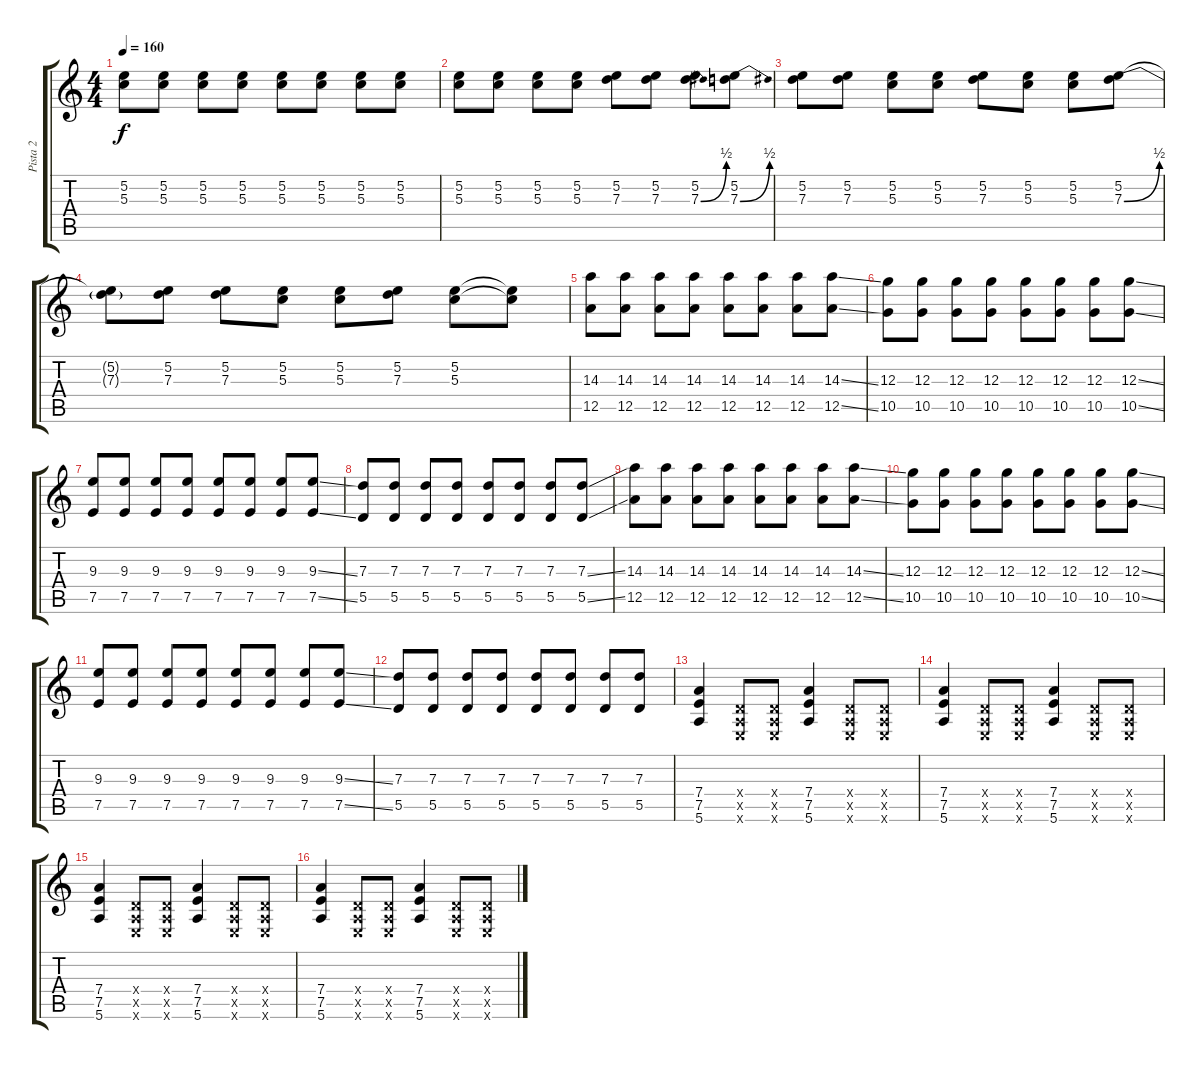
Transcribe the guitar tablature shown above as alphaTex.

\track ("Pista 2" "Pista 2") {instrument overdrivenguitar}
\staff {score tabs}
\tuning (E4 B3 G3 D3 A2 E2) {hide}
\ts (4 4)
\tempo 160
\clef g2
\ks c
(5.2 5.3).8{dy f} (5.2 5.3).8 (5.2 5.3).8 (5.2 5.3).8 (5.2 5.3).8 (5.2 5.3).8 (5.2 5.3).8 (5.2 5.3).8 |
(5.2 5.3).8 (5.2 5.3).8 (5.2 5.3).8 (5.2 5.3).8 (5.2 7.3).8 (5.2 7.3).8 (5.2 7.3{be (bend 0 0 60 2)}).8 (5.2 7.3{be (bend 0 0 60 2)}).8 |
(5.2 7.3).8 (5.2 7.3).8 (5.2 5.3).8 (5.2 5.3).8 (5.2 7.3).8 (5.2 5.3).8 (5.2 5.3).8 (5.2 7.3{be (bend 0 0 60 2)}).8 |
(5.2{t} 7.3{t}).8 (5.2 7.3).8 (5.2 7.3).8 (5.2 5.3).8 (5.2 5.3).8 (5.2 7.3).8 (5.2 5.3).8 (5.2{t} 5.3{t}).8 |
(14.3 12.5).8 (14.3 12.5).8 (14.3 12.5).8 (14.3 12.5).8 (14.3 12.5).8 (14.3 12.5).8 (14.3 12.5).8 (14.3{ss} 12.5{ss}).8 |
(12.3 10.5).8 (12.3 10.5).8 (12.3 10.5).8 (12.3 10.5).8 (12.3 10.5).8 (12.3 10.5).8 (12.3 10.5).8 (12.3{ss} 10.5{ss}).8 |
(9.3 7.5).8 (9.3 7.5).8 (9.3 7.5).8 (9.3 7.5).8 (9.3 7.5).8 (9.3 7.5).8 (9.3 7.5).8 (9.3{ss} 7.5{ss}).8 |
(7.3 5.5).8 (7.3 5.5).8 (7.3 5.5).8 (7.3 5.5).8 (7.3 5.5).8 (7.3 5.5).8 (7.3 5.5).8 (7.3{ss} 5.5{ss}).8 |
(14.3 12.5).8 (14.3 12.5).8 (14.3 12.5).8 (14.3 12.5).8 (14.3 12.5).8 (14.3 12.5).8 (14.3 12.5).8 (14.3{ss} 12.5{ss}).8 |
(12.3 10.5).8 (12.3 10.5).8 (12.3 10.5).8 (12.3 10.5).8 (12.3 10.5).8 (12.3 10.5).8 (12.3 10.5).8 (12.3{ss} 10.5{ss}).8 |
(9.3 7.5).8 (9.3 7.5).8 (9.3 7.5).8 (9.3 7.5).8 (9.3 7.5).8 (9.3 7.5).8 (9.3 7.5).8 (9.3{ss} 7.5{ss}).8 |
(7.3 5.5).8 (7.3 5.5).8 (7.3 5.5).8 (7.3 5.5).8 (7.3 5.5).8 (7.3 5.5).8 (7.3 5.5).8 (7.3 5.5).8 |
(7.4 7.5 5.6).4 (0.4{x} 0.5{x} 0.6{x}).8 (0.4{x} 0.5{x} 0.6{x}).8 (7.4 7.5 5.6).4 (0.4{x} 0.5{x} 0.6{x}).8 (0.4{x} 0.5{x} 0.6{x}).8 |
(7.4 7.5 5.6).4 (0.4{x} 0.5{x} 0.6{x}).8 (0.4{x} 0.5{x} 0.6{x}).8 (7.4 7.5 5.6).4 (0.4{x} 0.5{x} 0.6{x}).8 (0.4{x} 0.5{x} 0.6{x}).8 |
(7.4 7.5 5.6).4 (0.4{x} 0.5{x} 0.6{x}).8 (0.4{x} 0.5{x} 0.6{x}).8 (7.4 7.5 5.6).4 (0.4{x} 0.5{x} 0.6{x}).8 (0.4{x} 0.5{x} 0.6{x}).8 |
(7.4 7.5 5.6).4 (0.4{x} 0.5{x} 0.6{x}).8 (0.4{x} 0.5{x} 0.6{x}).8 (7.4 7.5 5.6).4 (0.4{x} 0.5{x} 0.6{x}).8 (0.4{x} 0.5{x} 0.6{x}).8
